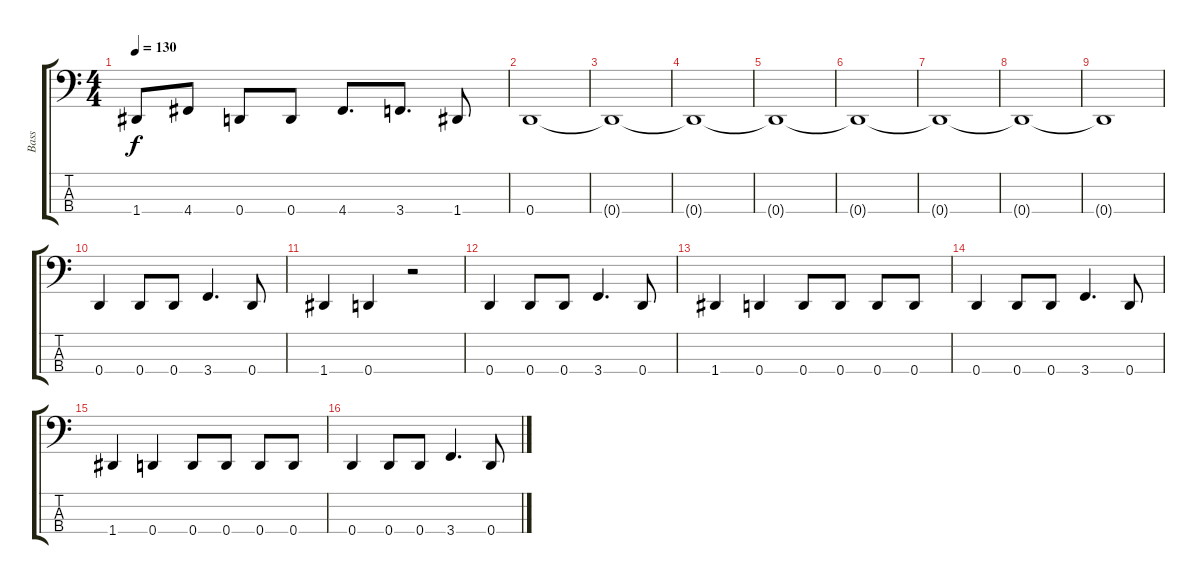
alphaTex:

\track ("Bass" "Bass") {instrument electricbasspick}
\staff {score tabs}
\tuning (G2 D2 A1 D1) {hide}
\ts (4 4)
\tempo 130
\clef f4
\ks c
1.4.8{dy f} 4.4.8 0.4.8 0.4.8 4.4.8{d} 3.4.8{d} 1.4.8 |
0.4.1 |
0.4{t}.1 |
0.4{t}.1 |
0.4{t}.1 |
0.4{t}.1 |
0.4{t}.1 |
0.4{t}.1 |
0.4{t}.1 |
0.4.4 0.4.8 0.4.8 3.4.4{d} 0.4.8 |
1.4.4 0.4.4 r.2 |
0.4.4 0.4.8 0.4.8 3.4.4{d} 0.4.8 |
1.4.4 0.4.4 0.4.8 0.4.8 0.4.8 0.4.8 |
0.4.4 0.4.8 0.4.8 3.4.4{d} 0.4.8 |
1.4.4 0.4.4 0.4.8 0.4.8 0.4.8 0.4.8 |
0.4.4 0.4.8 0.4.8 3.4.4{d} 0.4.8
